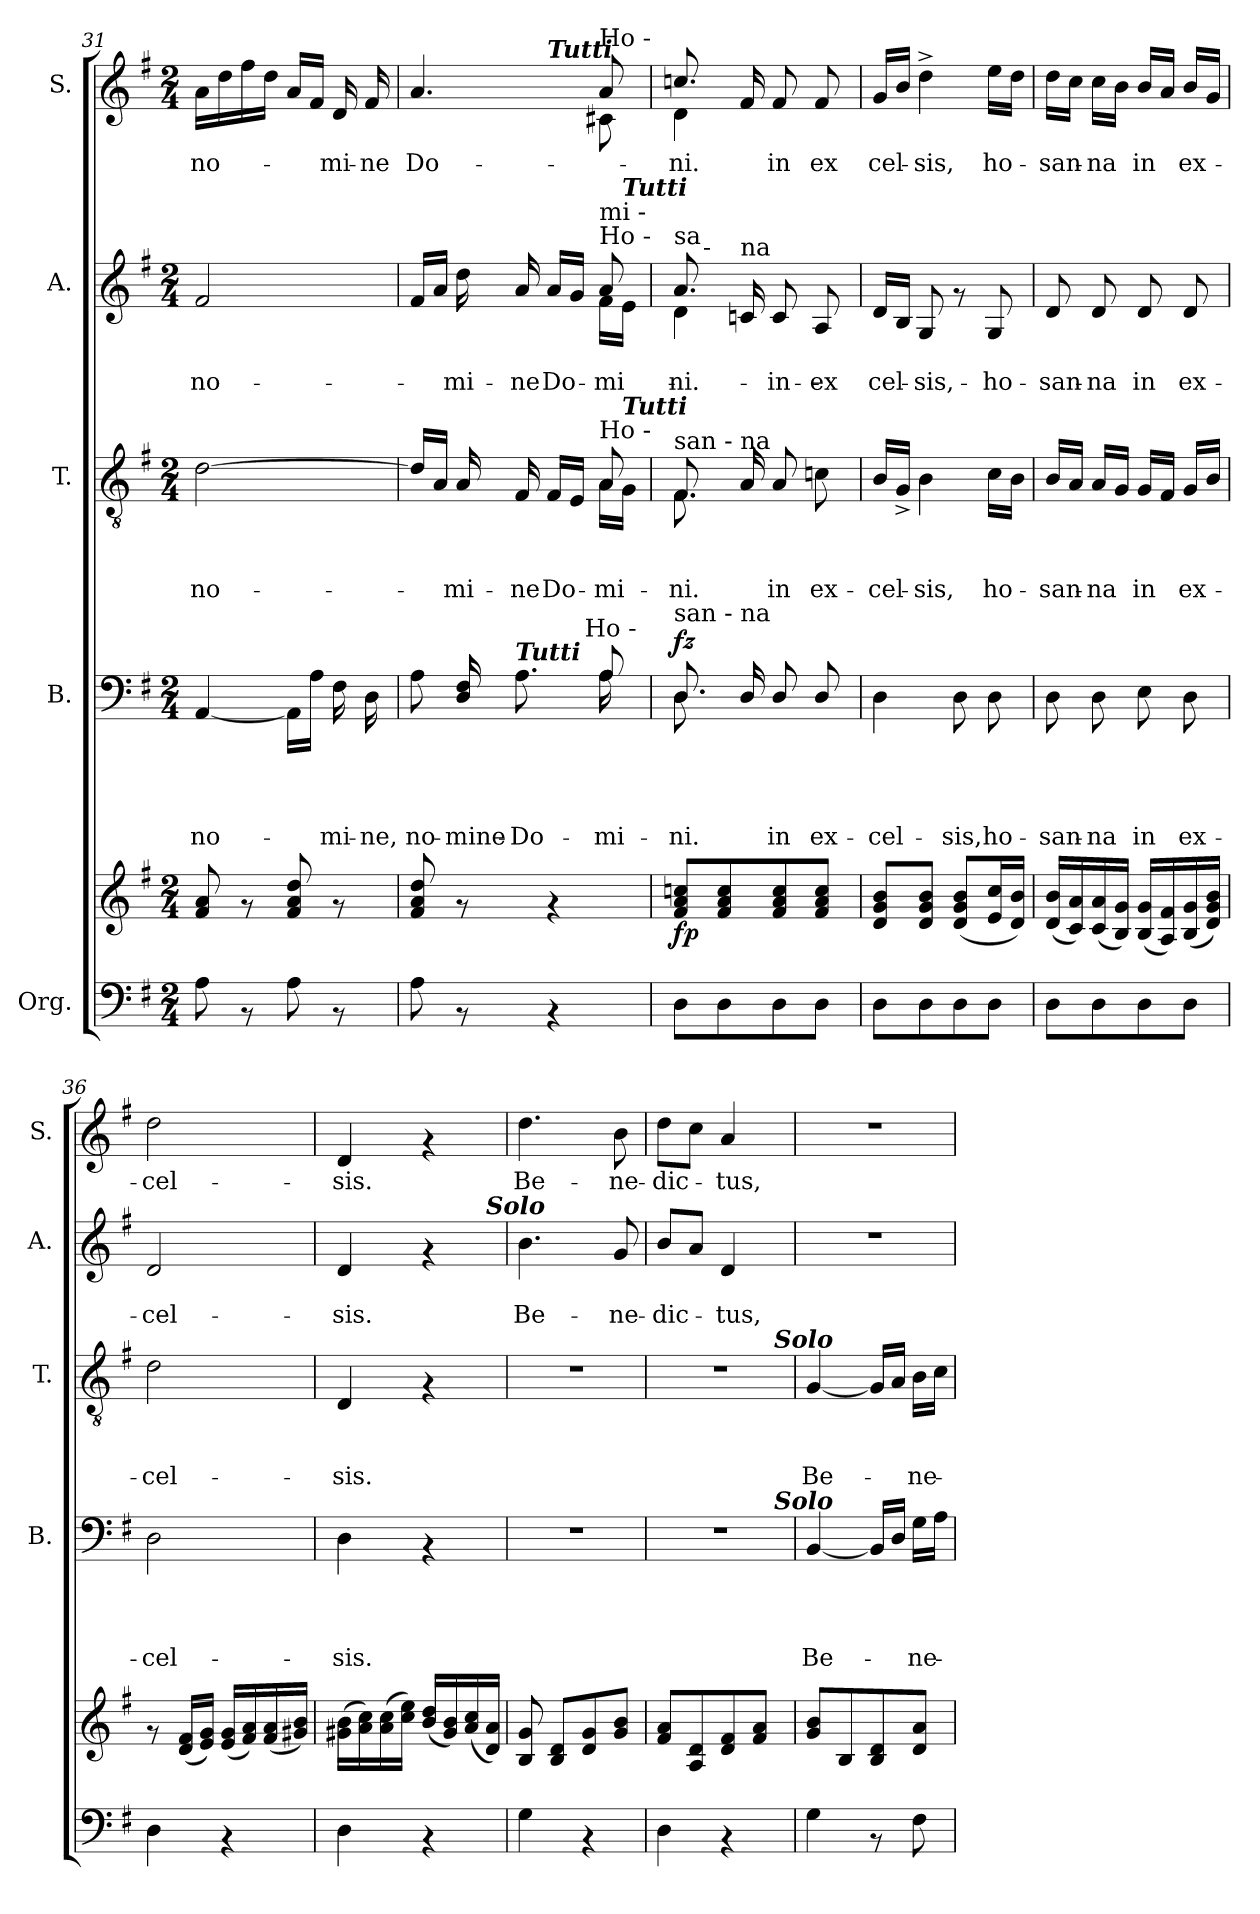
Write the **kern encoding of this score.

**kern	**kern	**dynam	**kern	**text	**text	**text	**text	**dynam	**kern	**text	**text	**text	**kern	**text	**text	**kern	**text
*part5	*part5	*part5	*part4	*part4	*part4	*part4	*part4	*part4	*part3	*part3	*part3	*part3	*part2	*part2	*part2	*part1	*part1
*staff6	*staff5	*staff5/6	*staff4	*staff4	*staff4	*staff4	*staff4	*staff4	*staff3	*staff3	*staff3	*staff3	*staff2	*staff2	*staff2	*staff1	*staff1
*I"Org.	*	*	*I"B.	*	*	*	*	*	*I"T.	*	*	*	*I"A.	*	*	*I"S.	*
*	*	*	*I'B.	*	*	*	*	*	*I'T.	*	*	*	*I'A.	*	*	*I'S.	*
*clefF4	*clefG2	*	*clefF4	*	*	*	*	*	*clefGv2	*	*	*	*clefG2	*	*	*clefG2	*
*k[f#]	*k[f#]	*	*k[f#]	*	*	*	*	*	*k[f#]	*	*	*	*k[f#]	*	*	*k[f#]	*
*G:	*G:	*	*G:	*	*	*	*	*	*G:	*	*	*	*G:	*	*	*G:	*
*M2/4	*M2/4	*	*M2/4	*	*	*	*	*	*M2/4	*	*	*	*M2/4	*	*	*M2/4	*
=31	=31	=31	=31	=31	=31	=31	=31	=31	=31	=31	=31	=31	=31	=31	=31	=31	=31
!	!	!	!	!	!	!	!LO:LY:b	!	!	!	!	!LO:LY:b	!	!	!LO:LY:b	!	!LO:LY:b
8A\	8f#/ 8a/	.	[>4AA/	.	.	.	no-	.	[>2d\	.	.	no-	2f#/	.	no-	16a\LL	no-
.	.	.	.	.	.	.	.	.	.	.	.	.	.	.	.	16dd\	.
8rAA	8rf	.	.	.	.	.	.	.	.	.	.	.	.	.	.	16ff#\	.
.	.	.	.	.	.	.	.	.	.	.	.	.	.	.	.	16dd\JJ	.
8A\	8f#/ 8a/ 8dd/	.	16AA\LL]	.	.	.	.	.	.	.	.	.	.	.	.	16a/LL	.
.	.	.	16A\JJ	.	.	.	.	.	.	.	.	.	.	.	.	16f#/JJ	.
!	!	!	!	!	!	!	!LO:LY:b	!	!	!	!	!	!	!	!	!	!LO:LY:b
8rAA	8rf	.	16F#\	.	.	.	-mi-	.	.	.	.	.	.	.	.	16d/	-mi-
!	!	!	!	!	!	!	!LO:LY:b	!	!	!	!	!	!	!	!	!	!LO:LY:b
.	.	.	16D\	.	.	.	-ne,	.	.	.	.	.	.	.	.	16f#/	-ne
=32	=32	=32	=32	=32	=32	=32	=32	=32	=32	=32	=32	=32	=32	=32	=32	=32	=32
!	!	!	!	!	!	!	!LO:LY:b	!	!	!	!	!	!	!	!	!	!LO:LY:b
*	*	*	*^	*	*	*	*	*	*^	*	*	*	*^	*	*	*^	*
*	*	*	*	*^	*	*	*	*	*	*	*	*	*	*	*	*	*	*	*	*^	*
8A\	8f#/ 8a/ 8dd/	.	8A\	4.ryy	4ryy	.	.	.	no-	.	16d/LL]	4.ryy	.	.	.	16f#/LL	4.ryy	.	.	4.a/	4.ryy	4ryy	Do-
.	.	.	.	.	.	.	.	.	.	.	16A/JJ	.	.	.	.	16a/JJ	.	.	.	.	.	.	.
!	!	!	!	!	!	!	!	!	!LO:LY:b	!	!	!	!	!	!LO:LY:b	!	!	!	!LO:LY:b	!	!	!	!
8rAA	8rf	.	16D/ 16F#/	.	.	.	.	.	-mine-	.	16A/	.	.	.	-mi-	16dd\	.	.	-mi-	.	.	.	.
!	!	!	!LO:TX:a:Bi:t=Tutti	!	!	!	!	!	!	!	!	!	!	!	!	!	!	!	!	!	!	!	!
!	!	!	!	!	!	!	!	!	!LO:LY:b	!	!	!	!	!	!LO:LY:b	!	!	!	!LO:LY:b	!	!	!	!
.	.	.	8.A\	.	.	.	.	.	-Do-	.	16F#/	.	.	.	-ne	16a/	.	.	-ne	.	.	.	.
!	!	!	!	!	!	!	!	!	!	!	!	!	!	!	!	!	!	!	!	!	!	!LO:TX:a:Bi:t=Tutti	!
!	!	!	!	!	!	!	!	!	!	!	!	!	!	!	!LO:LY:b	!	!	!	!LO:LY:b	!	!	!	!
4rAA	4rf	.	.	.	16.ryy	.	.	.	.	.	16F#/LL	.	.	.	Do-	16a/LL	.	.	Do-	.	.	4ryy	.
.	.	.	.	.	.	.	.	.	.	.	16E/JJ	.	.	.	.	16g/JJ	.	.	.	.	.	.	.
!	!	!	!	!	!LO:TX:a:t=Ho -	!	!	!	!	!	!	!	!	!	!	!	!	!	!	!	!	!	!
.	.	.	.	.	8ryy	.	.	.	.	.	.	.	.	.	.	.	.	.	.	.	.	.	.
!	!	!	!	!	!	!	!	!	!	!	!	!	!	!	!	!	!	!	!	!LO:TX:a:t=Ho -	!	!	!
!	!	!	!	!	!	!	!	!	!	!	!	!	!	!	!	!LO:TX:a:t=Ho -	!	!	!	!	!	!	!
!	!	!	!	!	!	!	!	!	!	!	!	!	!	!	!	!LO:TX:a:t=mi -	!	!	!	!	!	!	!
!	!	!	!	!	!	!	!	!	!	!	!LO:TX:a:t=Ho -	!	!	!	!	!	!	!	!	!	!	!	!
!	!	!	!	!	!	!	!	!	!LO:LY:b	!	!	!	!	!	!LO:LY:b	!	!	!	!LO:LY:b	!	!	!	!
.	.	.	8A/	16A\	.	.	.	.	-mi-	.	8A/	16A\LL	.	.	-mi-	8a/	16f#\LL	.	-mi-	8a/	8c#X\	.	.
!	!	!	!	!	!	!	!	!	!	!	!	!	!	!	!	!	!LO:TX:a:Bi:t=Tutti	!	!	!	!	!	!
!	!	!	!	!	!	!	!	!	!	!	!	!LO:TX:a:Bi:t=Tutti	!	!	!	!	!	!	!	!	!	!	!
.	.	.	.	16ryy	.	.	.	.	.	.	.	16G\JJ	.	.	.	.	16e\JJ	.	.	.	.	.	.
.	.	.	.	.	32ryy	.	.	.	.	.	.	.	.	.	.	.	.	.	.	.	.	.	.
!!LO:PB:g=z
=33	=33	=33	=33	=33	=33	=33	=33	=33	=33	=33	=33	=33	=33	=33	=33	=33	=33	=33	=33	=33	=33	=33	=33
!	!	!	!	!	!	!	!	!	!	!	!	!	!	!	!	!LO:TX:a:t=sa	!	!	!	!	!	!	!
!	!	!	!	!	!	!	!	!	!	!	!LO:TX:a:t=san - na	!	!	!	!	!	!	!	!	!	!	!	!
!	!	!	!LO:TX:a:t=san - na	!	!	!	!	!	!	!	!	!	!	!	!	!	!	!	!	!	!	!	!
!	!	!LO:DY:b	!	!	!	!	!	!	!LO:LY:b	!LO:DY:a	!	!	!	!	!LO:LY:b	!	!	!	!LO:LY:b	!	!	!	!LO:LY:b
*	*	*	*	*v	*v	*	*	*	*	*	*	*	*	*	*	*	*^	*	*	*	*v	*v	*
8D\L	8f#/ 8a/ 8ccn/L	fp	8.D/	8.D\	.	.	.	-ni.	fz	8.F#/	8.F#\	.	.	-ni.	16.ryy	4d\	8.a/	.	-ni.	4d\	8.ccn/	-ni.
!	!	!	!	!	!	!	!	!	!	!	!	!	!	!	!LO:TX:a:t=-	!	!	!	!	!	!	!
.	.	.	.	.	.	.	.	.	.	.	.	.	.	.	16.ryy	.	.	.	.	.	.	.
8D\	8f#/ 8a/ 8cc/	.	.	.	.	.	.	.	.	.	.	.	.	.	.	.	.	.	.	.	.	.
!	!	!	!	!	!	!	!	!	!	!	!	!	!	!	!LO:TX:a:t=na	!	!	!	!	!	!	!
.	.	.	16D/	4ryy	.	.	.	.	.	16A/	4ryy	.	.	.	4ryy	.	16cn/	.	.	.	16f#/	.
!	!	!	!	!	!	!	!	!LO:LY:b	!	!	!	!	!	!LO:LY:b	!	!	!	!	!LO:LY:b	!	!	!LO:LY:b
8D\	8f#/ 8a/ 8cc/	.	8D/	.	.	.	.	-in	.	8A/	.	.	.	-in	.	4ryy	8c/	.	in-	4ryy	8f#/	in
!	!	!	!	!	!	!	!	!LO:LY:b	!	!	!	!	!	!LO:LY:b	!	!	!	!	!LO:LY:b	!	!	!LO:LY:b
8D\J	8f#/ 8a/ 8cc/J	.	8D/	.	.	.	.	ex-	.	8cn\	.	.	.	ex-	.	.	8A/	.	-ex-	.	8f#/	ex-
.	.	.	.	16ryy	.	.	.	.	.	.	16ryy	.	.	.	16ryy	.	.	.	.	.	.	.
*	*	*	*	*	*	*	*	*	*	*	*	*	*	*	*v	*v	*v	*	*	*	*	*
*	*	*	*	*	*	*	*	*	*	*	*	*	*	*	*	*	*	*v	*v	*
=34	=34	=34	=34	=34	=34	=34	=34	=34	=34	=34	=34	=34	=34	=34	=34	=34	=34	=34	=34
!	!	!	!	!	!	!	!	!LO:LY:b	!	!	!	!	!	!LO:LY:b	!	!	!LO:LY:b	!	!LO:LY:b
*	*	*	*v	*v	*	*	*	*	*	*	*	*	*	*	*	*	*	*	*
*	*	*	*	*	*	*	*	*	*v	*v	*	*	*	*	*	*	*	*
8D\L	8d/ 8g/ 8b/L	.	4D\	.	.	.	cel-	.	16B/LL	.	.	cel-	16d/LL	.	-cel-	16g/LL	-cel-
.	.	.	.	.	.	.	.	.	16G^</JJ	.	.	.	16B/JJ	.	.	16b/JJ	.
!	!	!	!	!	!	!	!	!	!	!	!	!LO:LY:b	!	!	!LO:LY:b	!	!LO:LY:b
8D\	8d/ 8g/ 8b/J	.	.	.	.	.	.	.	4B\	.	.	-sis,	8G/	.	-sis,-	4dd^>\	-sis,
!	!	!	!	!	!	!	!LO:LY:b	!	!	!	!	!	!	!	!	!	!
8D\	(<8d/ 8g/ 8b/L	.	8D\	.	.	.	-sis,	.	.	.	.	.	8rf	.	.	.	.
!	!	!	!	!	!	!	!LO:LY:b	!	!	!	!	!LO:LY:b	!	!	!LO:LY:b	!	!LO:LY:b
8D\J	16e/ 16cc/L	.	8D\	.	.	.	ho-	.	16c\LL	.	.	ho-	8G/	.	-ho-	16ee\LL	ho-
.	16d/ 16b/JJ)	.	.	.	.	.	.	.	16B\JJ	.	.	.	.	.	.	16dd\JJ	.
=35	=35	=35	=35	=35	=35	=35	=35	=35	=35	=35	=35	=35	=35	=35	=35	=35	=35
!	!	!	!	!	!	!	!LO:LY:b	!	!	!	!	!LO:LY:b	!	!	!LO:LY:b	!	!LO:LY:b
8D\L	(<16d/ 16b/LL	.	8D\	.	.	.	-san-	.	16B/LL	.	.	-san-	8d/	.	-san-	16dd\LL	-san-
.	16c/ 16a/)	.	.	.	.	.	.	.	16A/JJ	.	.	.	.	.	.	16cc\JJ	.
!	!	!	!	!	!	!	!LO:LY:b	!	!	!	!	!LO:LY:b	!	!	!LO:LY:b	!	!LO:LY:b
8D\	(<16c/ 16a/	.	8D\	.	.	.	-na	.	16A/LL	.	.	-na	8d/	.	-na	16cc\LL	-na
.	16B/ 16g/JJ)	.	.	.	.	.	.	.	16G/JJ	.	.	.	.	.	.	16b\JJ	.
!	!	!	!	!	!	!	!LO:LY:b	!	!	!	!	!LO:LY:b	!	!	!LO:LY:b	!	!LO:LY:b
8D\	(<16B/ 16g/LL	.	8E\	.	.	.	in	.	16G/LL	.	.	in	8d/	.	in	16b/LL	in
.	16A/ 16f#/)	.	.	.	.	.	.	.	16F#/JJ	.	.	.	.	.	.	16a/JJ	.
!	!	!	!	!	!	!	!LO:LY:b	!	!	!	!	!LO:LY:b	!	!	!LO:LY:b	!	!LO:LY:b
8D\J	(<16B/ 16g/	.	8D\	.	.	.	ex-	.	16G/LL	.	.	ex-	8d/	.	ex-	16b/LL	ex-
.	16d/ 16g/ 16b/JJ)	.	.	.	.	.	.	.	16B/JJ	.	.	.	.	.	.	16g/JJ	.
=36	=36	=36	=36	=36	=36	=36	=36	=36	=36	=36	=36	=36	=36	=36	=36	=36	=36
!	!	!	!	!	!	!	!LO:LY:b	!	!	!	!	!LO:LY:b	!	!	!LO:LY:b	!	!LO:LY:b
4D\	8rf	.	2D\	.	.	.	-cel-	.	2d\	.	.	-cel-	2d/	.	-cel-	2dd\	-cel-
.	(<16d/ 16f#/LL	.	.	.	.	.	.	.	.	.	.	.	.	.	.	.	.
.	16e/ 16g/JJ)	.	.	.	.	.	.	.	.	.	.	.	.	.	.	.	.
4rAA	(<16e/ 16g/LL	.	.	.	.	.	.	.	.	.	.	.	.	.	.	.	.
.	16f#/ 16a/)	.	.	.	.	.	.	.	.	.	.	.	.	.	.	.	.
.	(<16f#/ 16a/	.	.	.	.	.	.	.	.	.	.	.	.	.	.	.	.
.	16g#X/ 16b/JJ)	.	.	.	.	.	.	.	.	.	.	.	.	.	.	.	.
=37	=37	=37	=37	=37	=37	=37	=37	=37	=37	=37	=37	=37	=37	=37	=37	=37	=37
!	!	!	!	!	!	!	!LO:LY:b	!	!	!	!	!LO:LY:b	!	!	!LO:LY:b	!	!LO:LY:b
*	*	*	*	*	*	*	*	*	*	*	*	*	*^	*	*	*	*
4D\	(>16g#X\ 16b\LL	.	4D\	.	.	.	-sis.	.	4D/	.	.	-sis.	4d/	4..ryy	.	-sis.	4d/	-sis.
.	16a\ 16cc\)	.	.	.	.	.	.	.	.	.	.	.	.	.	.	.	.	.
.	(>16a\ 16cc\	.	.	.	.	.	.	.	.	.	.	.	.	.	.	.	.	.
.	16cc\ 16ee\JJ)	.	.	.	.	.	.	.	.	.	.	.	.	.	.	.	.	.
4rAA	(<16b/ 16dd/LL	.	4rAA	.	.	.	.	.	4rF	.	.	.	4rf	.	.	.	4rf	.
.	16g#/ 16b/)	.	.	.	.	.	.	.	.	.	.	.	.	.	.	.	.	.
.	(<16a/ 16cc/	.	.	.	.	.	.	.	.	.	.	.	.	.	.	.	.	.
!	!	!	!	!	!	!	!	!	!	!	!	!	!	!LO:TX:a:Bi:t=Solo	!	!	!	!
.	16d/ 16a/JJ)	.	.	.	.	.	.	.	.	.	.	.	.	16ryy	.	.	.	.
=38	=38	=38	=38	=38	=38	=38	=38	=38	=38	=38	=38	=38	=38	=38	=38	=38	=38	=38
!	!	!	!	!	!	!	!	!	!	!	!	!	!	!	!	!LO:LY:b	!	!LO:LY:b
*	*	*	*	*	*	*	*	*	*	*	*	*	*v	*v	*	*	*	*
4G\	8B/ 8g/	.	2r	.	.	.	.	.	2r	.	.	.	4.b\	.	Be-	4.dd\	Be-
.	8B/ 8d/L	.	.	.	.	.	.	.	.	.	.	.	.	.	.	.	.
4rAA	8d/ 8g/	.	.	.	.	.	.	.	.	.	.	.	.	.	.	.	.
!	!	!	!	!	!	!	!	!	!	!	!	!	!	!	!LO:LY:b	!	!LO:LY:b
.	8g/ 8b/J	.	.	.	.	.	.	.	.	.	.	.	8g/	.	-ne-	8b\	-ne-
=39	=39	=39	=39	=39	=39	=39	=39	=39	=39	=39	=39	=39	=39	=39	=39	=39	=39
!	!	!	!	!	!	!	!	!	!	!	!	!	!	!	!LO:LY:b	!	!LO:LY:b
*	*	*	*^	*	*	*	*	*	*^	*	*	*	*	*	*	*	*
4D\	8f#/ 8a/L	.	2r	4..ryy	.	.	.	.	.	2r	4..ryy	.	.	.	8b/L	.	-dic-	8dd\L	-dic-
.	8A/ 8d/	.	.	.	.	.	.	.	.	.	.	.	.	.	8a/J	.	.	8cc\J	.
!	!	!	!	!	!	!	!	!	!	!	!	!	!	!	!	!	!LO:LY:b	!	!LO:LY:b
4rAA	8d/ 8f#/	.	.	.	.	.	.	.	.	.	.	.	.	.	4d/	.	-tus,	4a/	-tus,
.	8f#/ 8a/J	.	.	.	.	.	.	.	.	.	.	.	.	.	.	.	.	.	.
!	!	!	!	!	!	!	!	!	!	!	!LO:TX:a:Bi:t=Solo	!	!	!	!	!	!	!	!
!	!	!	!	!LO:TX:a:Bi:t=Solo	!	!	!	!	!	!	!	!	!	!	!	!	!	!	!
.	.	.	.	16ryy	.	.	.	.	.	.	16ryy	.	.	.	.	.	.	.	.
=40	=40	=40	=40	=40	=40	=40	=40	=40	=40	=40	=40	=40	=40	=40	=40	=40	=40	=40	=40
!	!	!	!	!	!	!	!	!LO:LY:b	!	!	!	!	!	!LO:LY:b	!	!	!	!	!
*	*	*	*v	*v	*	*	*	*	*	*	*	*	*	*	*	*	*	*	*
*	*	*	*	*	*	*	*	*	*v	*v	*	*	*	*	*	*	*	*
4G\	8g/ 8b/L	.	[<4BB/	.	.	.	Be-	.	[<4G/	.	.	Be-	2r	.	.	2r	.
.	8B/	.	.	.	.	.	.	.	.	.	.	.	.	.	.	.	.
8rAA	8B/ 8d/	.	16BB/LL]	.	.	.	.	.	16G/LL]	.	.	.	.	.	.	.	.
.	.	.	16D/JJ	.	.	.	.	.	16A/JJ	.	.	.	.	.	.	.	.
!	!	!	!	!	!	!	!LO:LY:b	!	!	!	!	!LO:LY:b	!	!	!	!	!
8F#\	8d/ 8a/J	.	16G\LL	.	.	.	-ne-	.	16B\LL	.	.	-ne-	.	.	.	.	.
.	.	.	16A\JJ	.	.	.	.	.	16c\JJ	.	.	.	.	.	.	.	.
=	=	=	=	=	=	=	=	=	=	=	=	=	=	=	=	=	=
*-	*-	*-	*-	*-	*-	*-	*-	*-	*-	*-	*-	*-	*-	*-	*-	*-	*-
